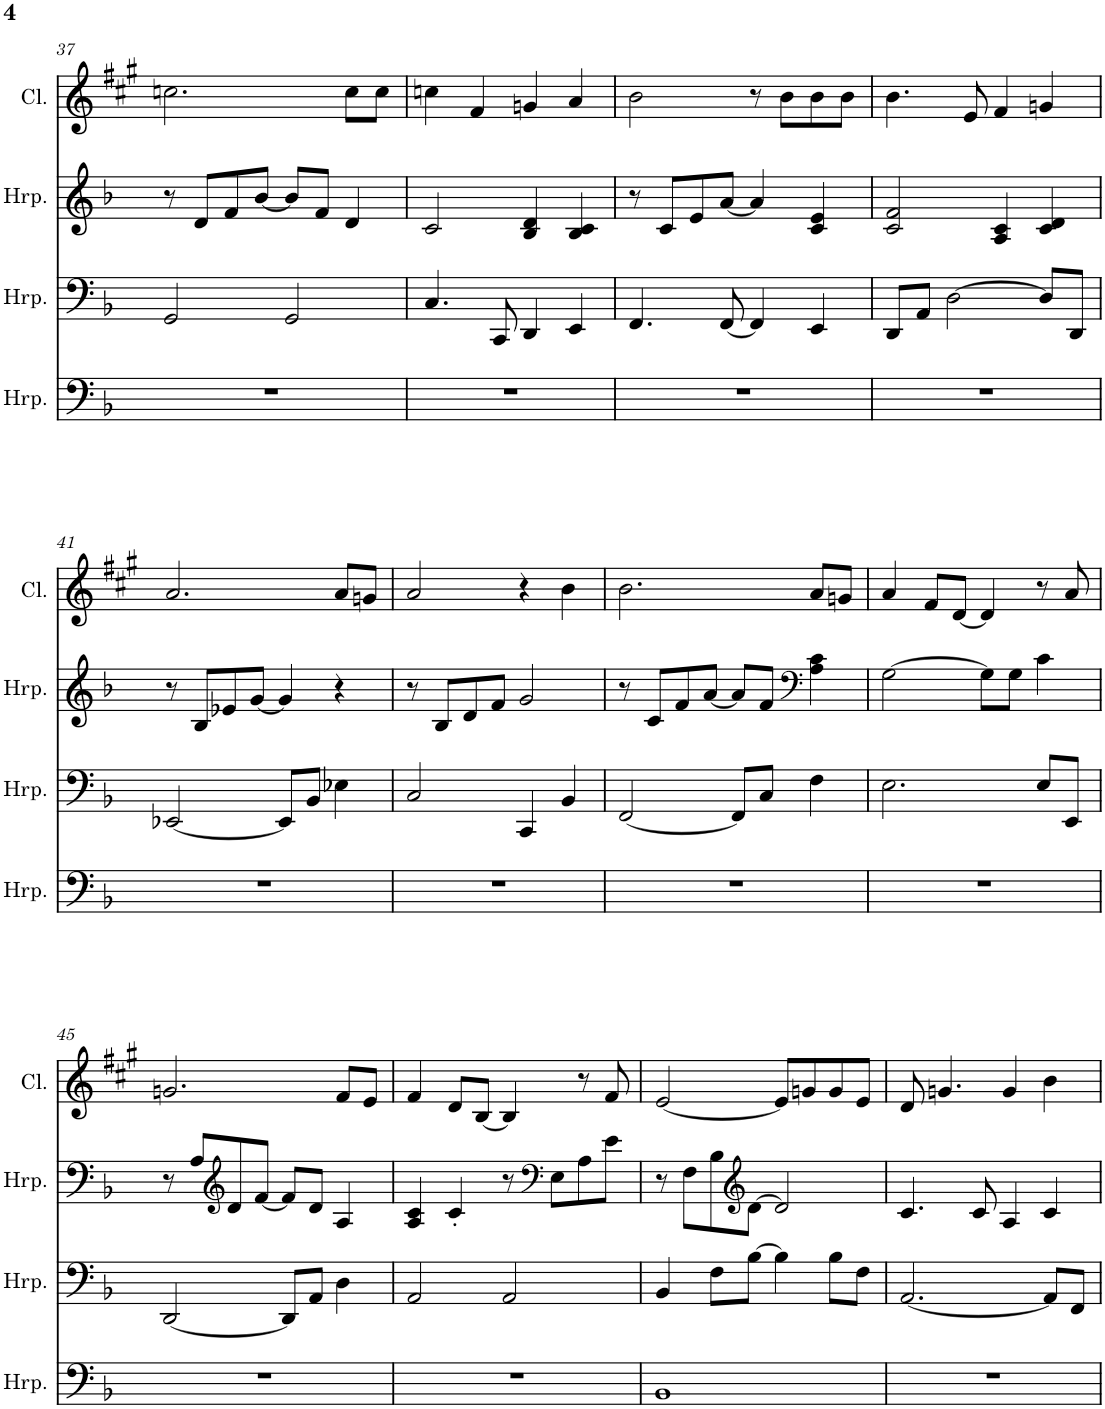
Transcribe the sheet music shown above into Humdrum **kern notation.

**kern	**kern	**kern	**kern
*part4	*part3	*part2	*part1
*staff4	*staff3	*staff2	*staff1
*I"Harp	*I"Harp	*I"Harp	*I"Clarinet
*I'Hrp.	*I'Hrp.	*I'Hrp.	*I'Cl.
!!LO:PB:g=z
*clefF4	*clefF4	*clefG2	*clefG2
*	*	*	*Trd1c2
*k[b-]	*k[b-]	*k[b-]	*k[f#c#g#]
*M4/4	*M4/4	*M4/4	*M4/4
=37	=37	=37	=37
1r	2GG/	8r	2.ccn\
.	.	8d/L	.
.	.	8f/	.
.	.	[8b-/J	.
.	2GG/	8b-/L]	.
.	.	8f/J	.
.	.	4d/	8cc\L
.	.	.	8cc\J
=38	=38	=38	=38
1r	4.C/	2c/	4ccn\
.	.	.	4f#/
.	8CC/	.	.
.	4DD/	4B-/ 4d/	4gn/
.	4EE/	4B-/ 4c/	4a/
=39	=39	=39	=39
1r	4.FF/	8r	2b\
.	.	8c/L	.
.	.	8e/	.
.	[8FF/	[8a/J	.
.	4FF/]	4a/]	8r
.	.	.	8b\L
.	4EE/	4c/ 4e/	8b\
.	.	.	8b\J
=40	=40	=40	=40
1r	8DD/L	2c/ 2f/	4.b\
.	8AA/J	.	.
.	[2D\	.	.
.	.	.	8e/
.	.	4A/ 4c/	4f#/
.	8D/L]	4c/ 4d/	4gn/
.	8DD/J	.	.
!!LO:LB:g=z
=41	=41	=41	=41
1r	[2EE-X/	8r	2.a/
.	.	8B-/L	.
.	.	8e-X/	.
.	.	[8g/J	.
.	8EE-/L]	4g/]	.
.	8BB-/J	.	.
.	4E-X\	4r	8a/L
.	.	.	8gn/J
=42	=42	=42	=42
1r	2C/	8r	2a/
.	.	8B-/L	.
.	.	8d/	.
.	.	8f/J	.
.	4CC/	2g/	4r
.	4BB-/	.	4b\
=43	=43	=43	=43
1r	[2FF/	8r	2.b\
.	.	8c/L	.
.	.	8f/	.
.	.	[8a/J	.
.	8FF/L]	8a/L]	.
.	8C/J	8f/J	.
*	*	*clefF4	*
.	4F\	4A\ 4c\	8a/L
.	.	.	8gn/J
=44	=44	=44	=44
1r	2.E\	[2G\	4a/
.	.	.	8f#/L
.	.	.	[8d/J
.	.	8G\L]	4d/]
.	.	8G\J	.
.	8E/L	4c\	8r
.	8EE/J	.	8a/
!!LO:LB:g=z
=45	=45	=45	=45
1r	[2DD/	8r	2.gn/
.	.	8A/L	.
*	*	*clefG2	*
.	.	8d/	.
.	.	[8f/J	.
.	8DD/L]	8f/L]	.
.	8AA/J	8d/J	.
.	4D\	4A/	8f#/L
.	.	.	8e/J
=46	=46	=46	=46
1r	2AA/	4A/ 4c/	4f#/
.	.	4c'/	8d/L
.	.	.	[8B/J
.	2AA/	8r	4B/]
*	*	*clefF4	*
.	.	8E\L	.
.	.	8A\	8r
.	.	8e\J	8f#/
=47	=47	=47	=47
1BB-	4BB-/	8r	[2e/
.	.	8F\L	.
.	8F\L	8B-\	.
*	*	*clefG2	*
.	[8B-\J	[8d\J	.
.	4B-\]	2d/]	8e/L]
.	.	.	8gn/
.	8B-\L	.	8g/
.	8F\J	.	8e/J
=48	=48	=48	=48
1r	[2.AA/	4.c/	8d/
.	.	.	4.gn/
.	.	8c/	.
.	.	4A/	4g/
.	8AA/L]	4c/	4b\
.	8FF/J	.	.
=	=	=	=
*-	*-	*-	*-
